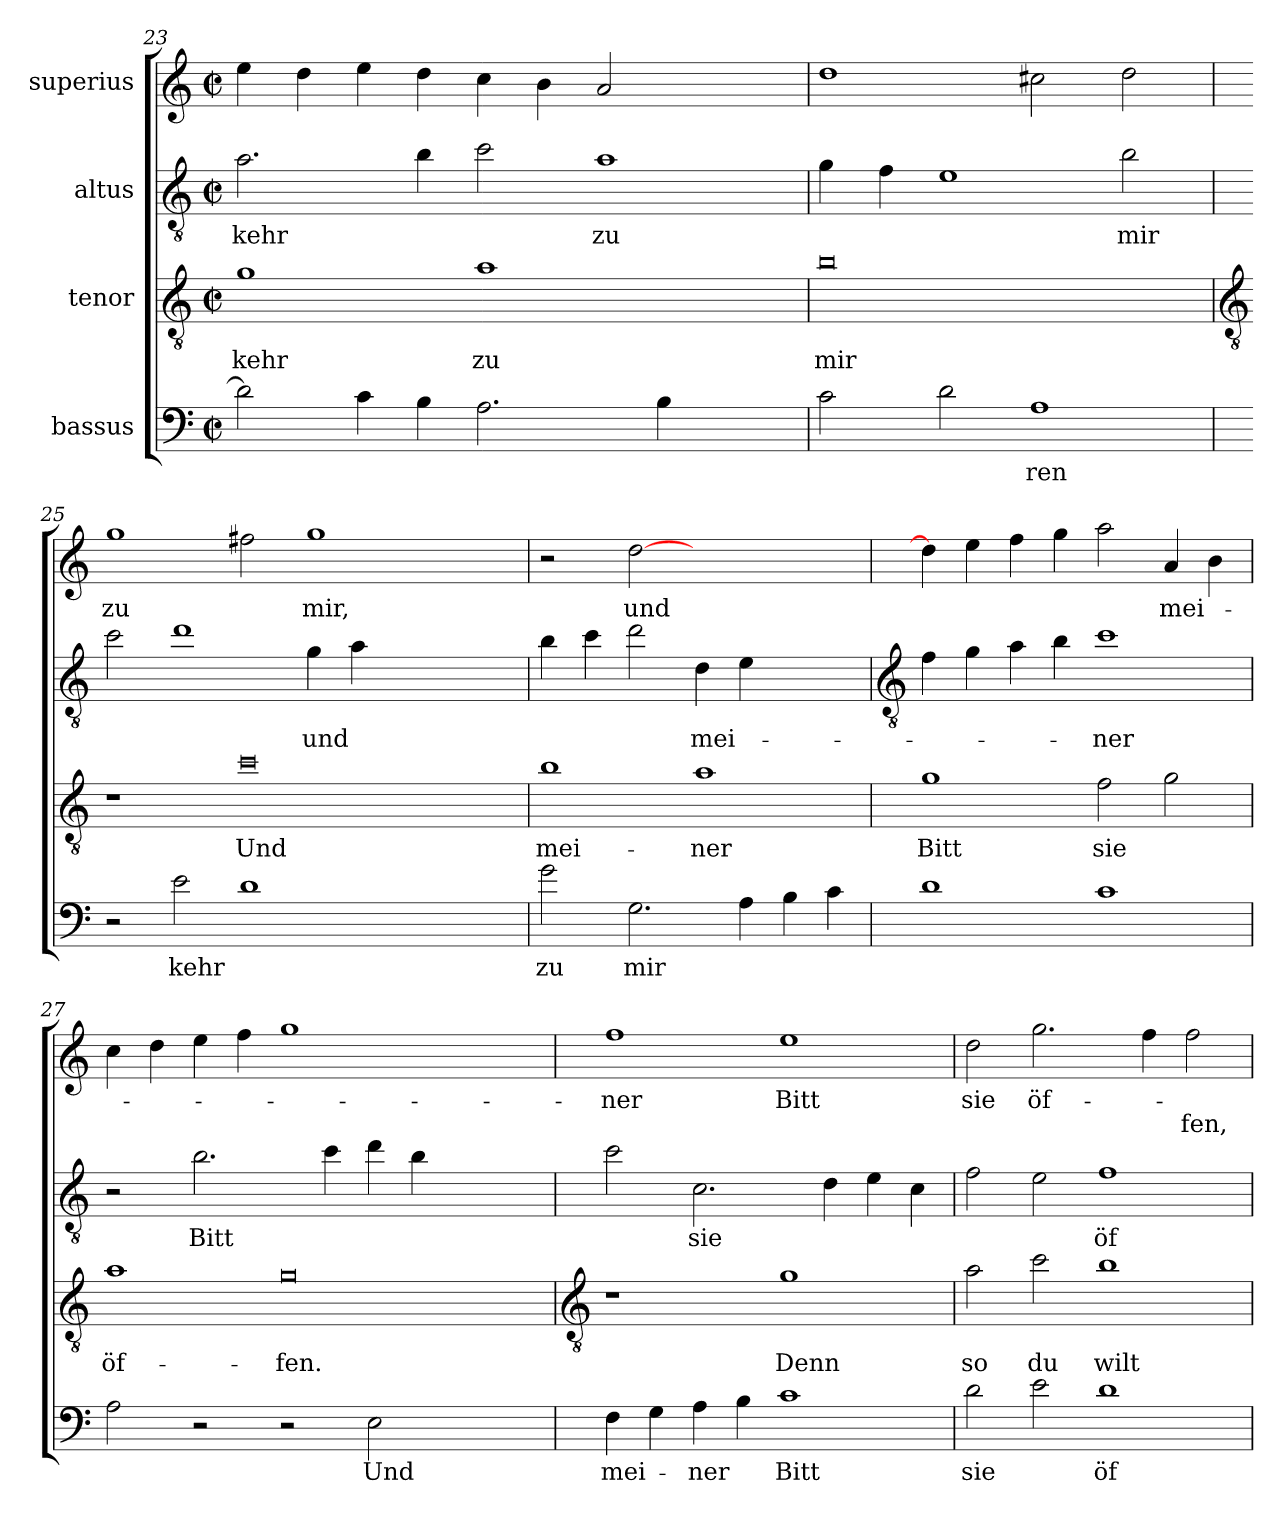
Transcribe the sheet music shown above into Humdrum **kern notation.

**kern	**text	**kern	**text	**kern	**text	**kern	**text	**text
*part4	*part4	*part3	*part3	*part2	*part2	*part1	*part1	*part1
*staff4	*staff4	*staff3	*staff3	*staff2	*staff2	*staff1	*staff1	*staff1
*I"bassus	*	*I"tenor	*	*I"altus	*	*I"superius	*	*
*clefF4	*	*clefGv2	*	*clefGv2	*	*clefG2	*	*
*ITrd4c7	*	*ITrd4c7	*	*ITrd4c7	*	*ITrd4c7	*	*
*k[b-]	*	*k[b-]	*	*k[b-]	*	*k[b-]	*	*
*F:	*	*F:	*	*F:	*	*F:	*	*
*M4/2	*	*M4/2	*	*M4/2	*	*M4/2	*	*
*met(c|)	*	*met(c|)	*	*met(c|)	*	*met(c|)	*	*
=23	=23	=23	=23	=23	=23	=23	=23	=23
!	!	!	!LO:LY:b	!	!LO:LY:b	!	!	!
2G]	.	1c	kehr	2.d	kehr	4a	.	.
.	.	.	.	.	.	4g	.	.
4F	.	.	.	.	.	4a	.	.
4E	.	.	.	4e	.	4g	.	.
!	!	!	!LO:LY:b	!	!	!	!	!
2.D	.	1d	zu	2f	.	4f	.	.
.	.	.	.	.	.	4e	.	.
!	!	!	!	!	!LO:LY:b	!	!	!
.	.	.	.	1d	zu	2d	.	.
4E	.	.	.	.	.	.	.	.
2ryy	.	2ryy	.	.	.	2ryy	.	.
=24	=24	=24	=24	=24	=24	=24	=24	=24
!	!	!	!LO:LY:b	!	!	!	!	!
2F	.	0e	mir	4c	.	1g	.	.
.	.	.	.	4B-	.	.	.	.
2G	.	.	.	1A	.	.	.	.
!	!LO:LY:b	!	!	!	!	!	!	!
1D	-ren	.	.	.	.	2f#	.	.
!	!	!	!	!	!LO:LY:b	!	!	!
.	.	.	.	2e	mir	2g	.	.
!!LO:LB:g=z
=25	=25	=25	=25	=25	=25	=25	=25	=25
*	*	*clefGv2	*	*	*	*	*	*
!	!	!	!	!	!	!	!LO:LY:b	!
2r	.	1r	.	2f	.	1cc	zu	.
!	!LO:LY:b	!	!	!	!	!	!	!
2A	kehr	.	.	1g	.	.	.	.
!	!	!	!LO:LY:b	!	!	!	!	!
1G	.	0f	Und	.	.	2b	.	.
!	!	!	!	!	!LO:LY:b	!	!LO:LY:b	!
.	.	.	.	4c	und	1cc	mir,	.
.	.	.	.	4d	.	.	.	.
1ryy	.	.	.	1ryy	.	.	.	.
.	.	.	.	.	.	2ryy	.	.
=26	=26	=26	=26	=26	=26	=26	=26	=26
!	!LO:LY:b	!	!LO:LY:b	!	!	!	!	!
2c	zu	1e	mei-	4e	.	2r	.	.
.	.	.	.	4f	.	.	.	.
!	!LO:LY:b	!	!	!	!	!	!LO:LY:b	!
2.C	mir	.	.	2g	.	[2g	und	.
!	!	!	!LO:LY:b	!	!LO:LY:b	!	!	!
.	.	1d	-ner	4G	mei-	1ryy	.	.
4D	.	.	.	4A	.	.	.	.
4E	.	.	.	2ryy	.	.	.	.
4F	.	.	.	.	.	.	.	.
!!LO:LB:g=z
=27	=27	=27	=27	=27	=27	=27	=27	=27
*	*	*	*	*clefGv2	*	*	*	*
!	!	!	!LO:LY:b	!	!	!	!	!
1G	.	1c	Bitt	4B-	.	4g]	.	.
.	.	.	.	4c	.	4a	.	.
.	.	.	.	4d	.	4b-	.	.
.	.	.	.	4e	.	4cc	.	.
!	!	!	!LO:LY:b	!	!LO:LY:b	!	!	!
1F	.	2B-	sie	1f	-ner	2dd	.	.
!	!	!	!	!	!	!	!LO:LY:b	!
.	.	2c	.	.	.	4d	mei-	.
.	.	.	.	.	.	4e	.	.
=27A	=27A	=27A	=27A	=27A	=27A	=27A	=27A	=27A
!	!	!	!LO:LY:b	!	!	!	!	!
2D	.	1d	öf-	2r	.	4f	.	.
.	.	.	.	.	.	4g	.	.
!	!	!	!	!	!LO:LY:b	!	!	!
2r	.	.	.	2.e	Bitt	4a	.	.
.	.	.	.	.	.	4b-	.	.
!	!	!	!LO:LY:b	!	!	!	!	!
2r	.	0c	-fen.	.	.	1cc	.	.
.	.	.	.	4f	.	.	.	.
!	!LO:LY:b	!	!	!	!	!	!	!
2AA	Und	.	.	4g	.	.	.	.
.	.	.	.	4e	.	.	.	.
1ryy	.	.	.	1ryy	.	1ryy	.	.
!!LO:LB:g=z
=28A	=28A	=28A	=28A	=28A	=28A	=28A	=28A	=28A
*	*	*clefGv2	*	*	*	*	*	*
!	!LO:LY:b	!	!	!	!	!	!LO:LY:b	!
4BB-	mei-	1r	.	2f	.	1b-	-ner	.
4C	.	.	.	.	.	.	.	.
!	!LO:LY:b	!	!	!	!LO:LY:b	!	!	!
4D	-ner	.	.	2.F	sie	.	.	.
4E	.	.	.	.	.	.	.	.
!	!LO:LY:b	!	!LO:LY:b	!	!	!	!LO:LY:b	!
1F	Bitt	1c	Denn	.	.	1a	Bitt	.
.	.	.	.	4G	.	.	.	.
.	.	.	.	4A	.	.	.	.
.	.	.	.	4F	.	.	.	.
=29A	=29A	=29A	=29A	=29A	=29A	=29A	=29A	=29A
!	!LO:LY:b	!	!LO:LY:b	!	!	!	!LO:LY:b	!
2G	sie	2d	so	2B-	.	2g	sie	.
!	!	!	!LO:LY:b	!	!	!	!LO:LY:b	!
2A	.	2f	du	2A	.	2.cc	öf-	.
!	!LO:LY:b	!	!LO:LY:b	!	!LO:LY:b	!	!	!
1G	öf-	1e	wilt	1B-	öf-	.	.	.
.	.	.	.	.	.	4b-	.	.
!	!	!	!	!	!	!	!	!LO:LY:b
.	.	.	.	.	.	2b-	.	-fen,
=	=	=	=	=	=	=	=	=
*-	*-	*-	*-	*-	*-	*-	*-	*-
